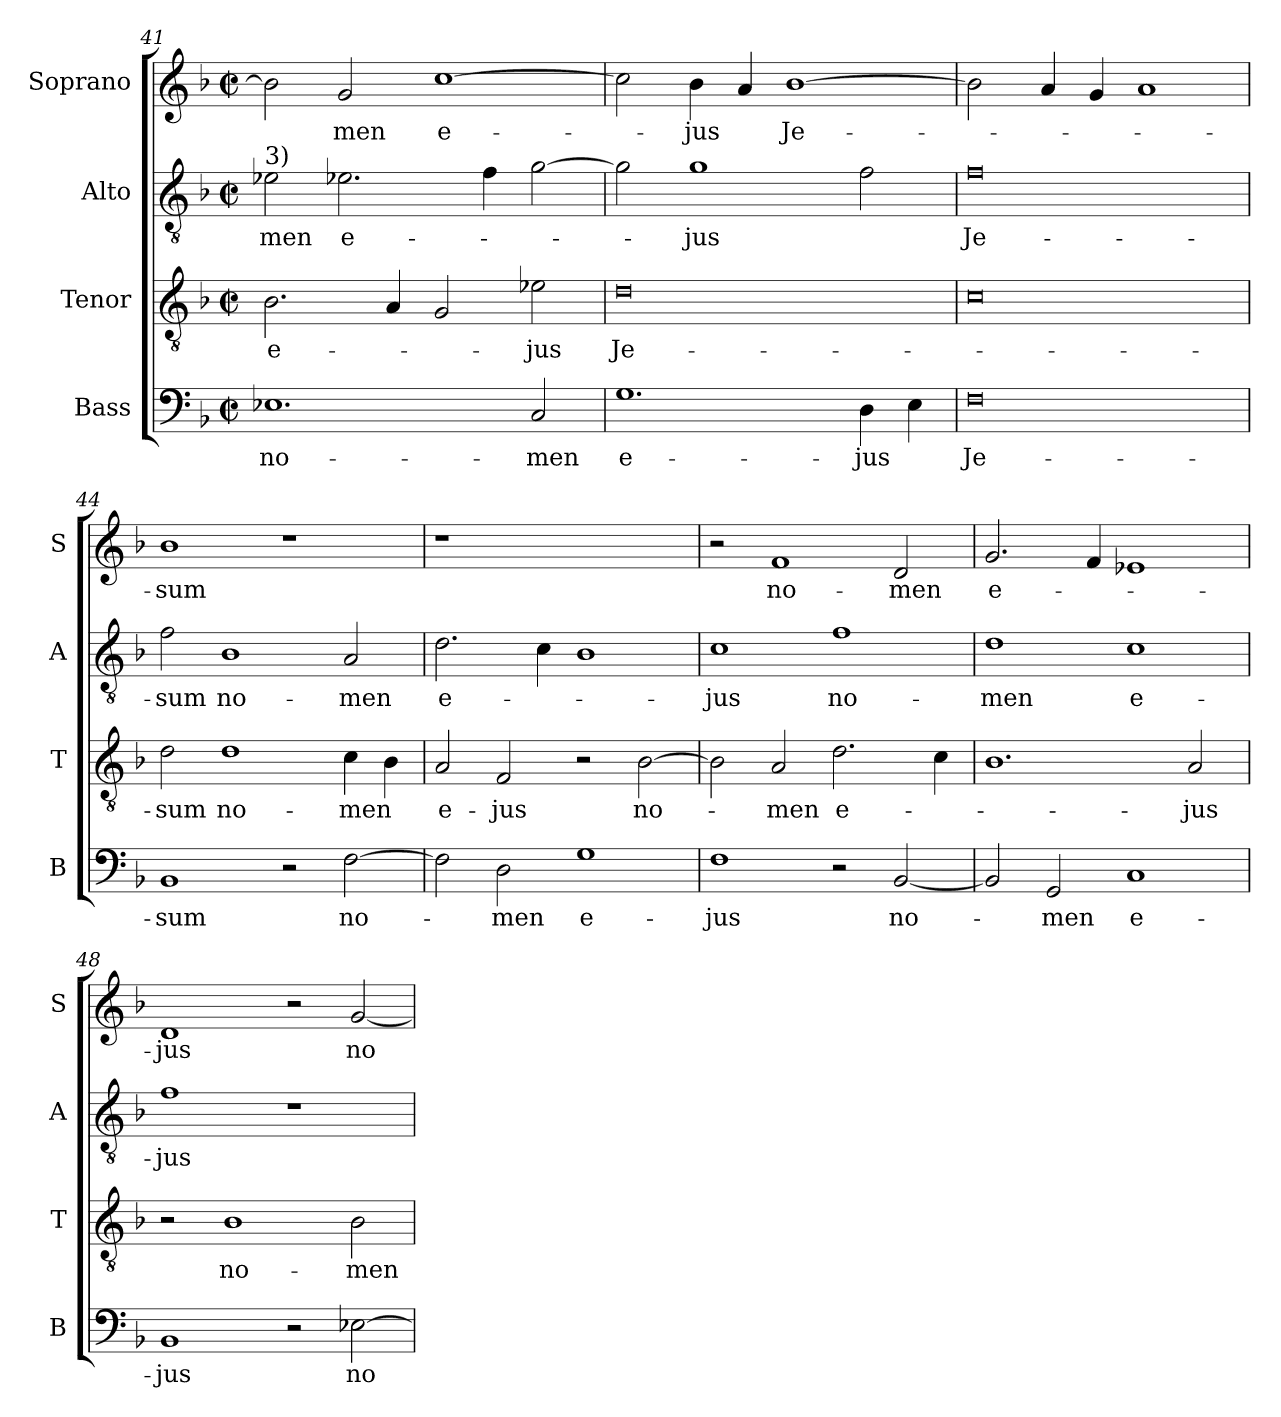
**kern	**text	**kern	**text	**kern	**text	**kern	**text
*part4	*part4	*part3	*part3	*part2	*part2	*part1	*part1
*staff4	*staff4	*staff3	*staff3	*staff2	*staff2	*staff1	*staff1
*I"Bass	*	*I"Tenor	*	*I"Alto	*	*I"Soprano	*
*I'B	*	*I'T	*	*I'A	*	*I'S	*
!!LO:LB:g=z
*clefF4	*	*clefGv2	*	*clefGv2	*	*clefG2	*
*k[b-]	*	*k[b-]	*	*k[b-]	*	*k[b-]	*
*F:	*	*F:	*	*F:	*	*F:	*
*M2/2	*	*M2/2	*	*M2/2	*	*M2/2	*
*met(c|)	*	*met(c|)	*	*met(c|)	*	*met(c|)	*
=41	=41	=41	=41	=41	=41	=41	=41
!	!	!	!	!LO:TX:a:t=3)	!	!	!
!	!LO:LY:b	!	!LO:LY:b	!	!LO:LY:b	!	!
1.E-X	no-	2.B-\	e-	2e-X\	-men	2b-\]	.
!	!	!	!	!	!LO:LY:b	!	!LO:LY:b
.	.	.	.	2.e-X\	e-	2g/	-men
.	.	4A/	.	.	.	.	.
!	!	!	!	!	!	!	!LO:LY:b
.	.	2G/	.	.	.	[1cc	e-
.	.	.	.	4f\	.	.	.
!	!LO:LY:b	!	!LO:LY:b	!	!	!	!
2C/	-men	2e-X\	-jus	[2g\	.	.	.
=42	=42	=42	=42	=42	=42	=42	=42
!	!LO:LY:b	!	!LO:LY:b	!	!	!	!
1.G	e-	0d	Je-	2g\]	.	2cc\]	.
!	!	!	!	!	!LO:LY:b	!	!LO:LY:b
.	.	.	.	1g	-jus	4b-\	-jus
.	.	.	.	.	.	4a/	.
!	!	!	!	!	!	!	!LO:LY:b
.	.	.	.	.	.	[1b-	Je-
!	!LO:LY:b	!	!	!	!	!	!
4D\	-jus	.	.	2f\	.	.	.
4E\	.	.	.	.	.	.	.
=43	=43	=43	=43	=43	=43	=43	=43
!	!LO:LY:b	!	!	!	!LO:LY:b	!	!
0F	Je-	0c	.	0f	Je-	2b-\]	.
.	.	.	.	.	.	4a/	.
.	.	.	.	.	.	4g/	.
.	.	.	.	.	.	1a	.
=44	=44	=44	=44	=44	=44	=44	=44
!	!LO:LY:b	!	!LO:LY:b	!	!LO:LY:b	!	!LO:LY:b
1BB-	-sum	2d\	-sum	2f\	-sum	1b-	-sum
!	!	!	!LO:LY:b	!	!LO:LY:b	!	!
.	.	1d	no-	1B-	no-	.	.
2r	.	.	.	.	.	1r	.
!	!LO:LY:b	!	!LO:LY:b	!	!LO:LY:b	!	!
[2F\	no-	4c\	-men	2A/	-men	.	.
.	.	4B-\	.	.	.	.	.
=45	=45	=45	=45	=45	=45	=45	=45
!	!	!	!LO:LY:b	!	!LO:LY:b	!	!
2F\]	.	2A/	e-	2.d\	e-	1r	.
!	!LO:LY:b	!	!LO:LY:b	!	!	!	!
2D\	-men	2F/	-jus	.	.	.	.
.	.	.	.	4c\	.	.	.
!	!LO:LY:b	!	!	!	!	!	!
1G	e-	2r	.	1B-	.	1ryy	.
!	!	!	!LO:LY:b	!	!	!	!
.	.	[2B-\	no-	.	.	.	.
!!LO:PB:g=z
=46	=46	=46	=46	=46	=46	=46	=46
!	!LO:LY:b	!	!	!	!LO:LY:b	!	!
1F	-jus	2B-\]	.	1c	-jus	2r	.
!	!	!	!LO:LY:b	!	!	!	!LO:LY:b
.	.	2A/	-men	.	.	1f	no-
!	!	!	!LO:LY:b	!	!LO:LY:b	!	!
2r	.	2.d\	e-	1f	no-	.	.
!	!LO:LY:b	!	!	!	!	!	!LO:LY:b
[2BB-/	no-	.	.	.	.	2d/	-men
.	.	4c\	.	.	.	.	.
=47	=47	=47	=47	=47	=47	=47	=47
!	!	!	!	!	!LO:LY:b	!	!LO:LY:b
2BB-/]	.	1.B-	.	1d	-men	2.g/	e-
!	!LO:LY:b	!	!	!	!	!	!
2GG/	-men	.	.	.	.	.	.
.	.	.	.	.	.	4f/	.
!	!LO:LY:b	!	!	!	!LO:LY:b	!	!
1C	e-	.	.	1c	e-	1e-X	.
!	!	!	!LO:LY:b	!	!	!	!
.	.	2A/	-jus	.	.	.	.
=48	=48	=48	=48	=48	=48	=48	=48
!	!LO:LY:b	!	!	!	!LO:LY:b	!	!LO:LY:b
1BB-	-jus	2r	.	1f	-jus	1d	-jus
!	!	!	!LO:LY:b	!	!	!	!
.	.	1B-	no-	.	.	.	.
2r	.	.	.	1r	.	2r	.
!	!LO:LY:b	!	!LO:LY:b	!	!	!	!LO:LY:b
[2E-X\	no-	2B-\	-men	.	.	[2g/	no-
=	=	=	=	=	=	=	=
*-	*-	*-	*-	*-	*-	*-	*-
